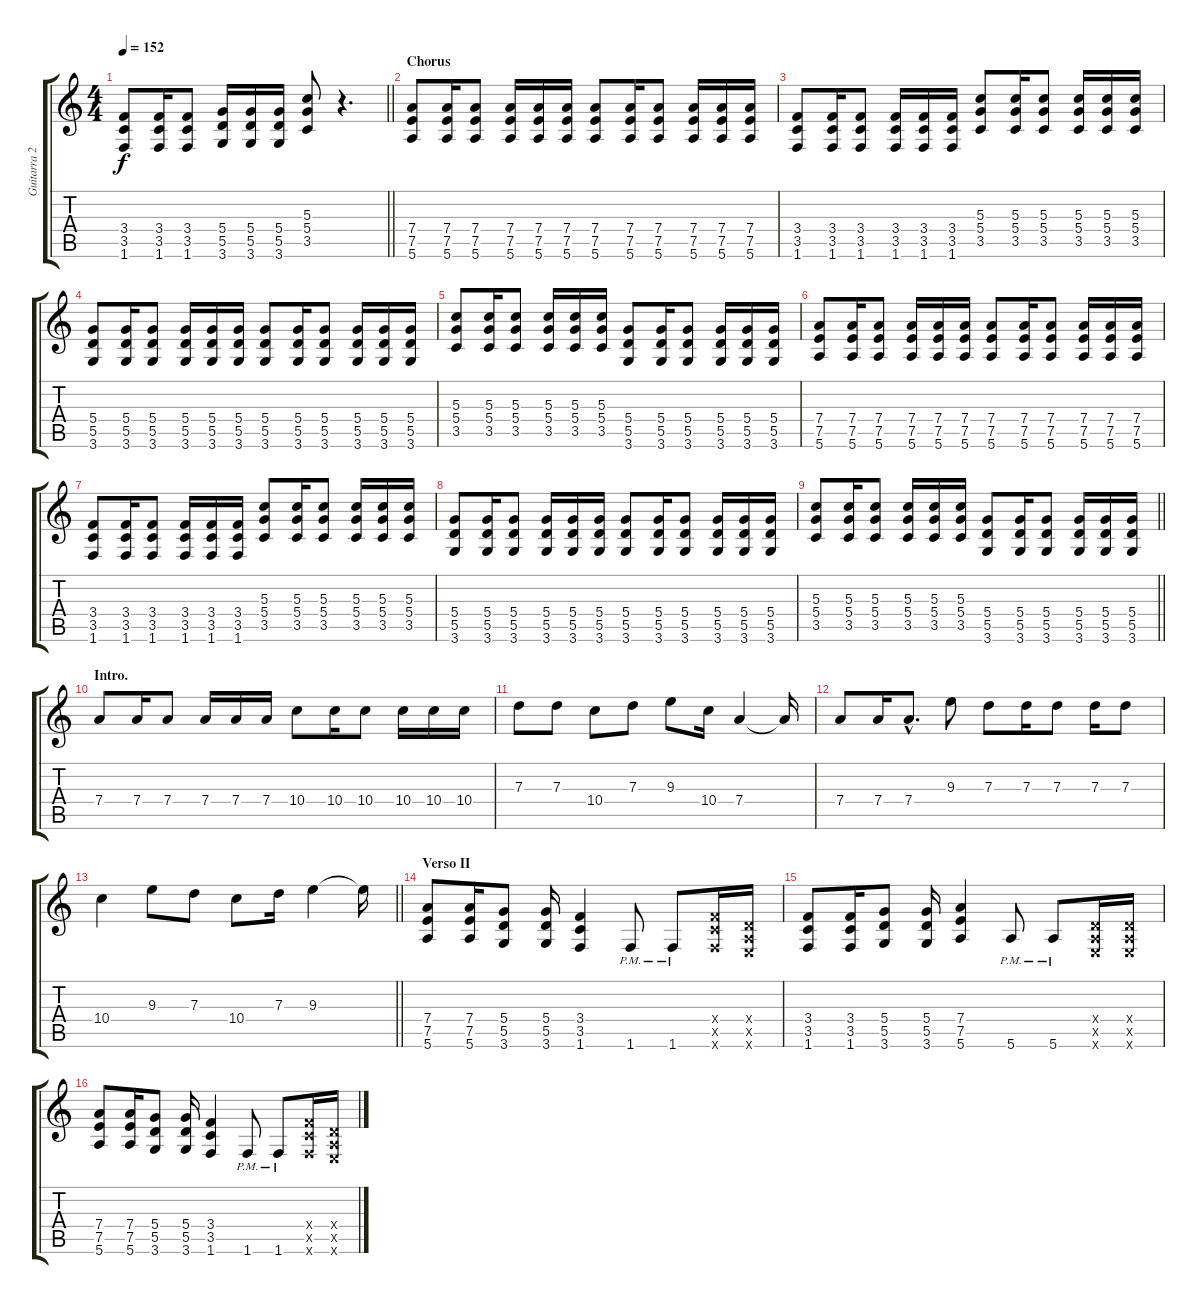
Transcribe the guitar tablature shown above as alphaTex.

\track ("Guitarra 2 - Erik" "Guitarra 2") {instrument distortionguitar}
\staff {score tabs}
\tuning (E4 B3 G3 D3 A2 E2) {hide}
\ts (4 4)
\tempo 152
\clef g2
\barLineRight lightlight
\ks c
(3.4 3.5 1.6).8{dy f} (3.4 3.5 1.6).16 (3.4 3.5 1.6).8 (5.4 5.5 3.6).16 (5.4 5.5 3.6).16 (5.4 5.5 3.6).16 (5.3 5.4 3.5).8 r.4{d} |
\section ("" "Chorus")
(7.4 7.5 5.6).8 (7.4 7.5 5.6).16 (7.4 7.5 5.6).8 (7.4 7.5 5.6).16 (7.4 7.5 5.6).16 (7.4 7.5 5.6).16 (7.4 7.5 5.6).8 (7.4 7.5 5.6).16 (7.4 7.5 5.6).8 (7.4 7.5 5.6).16 (7.4 7.5 5.6).16 (7.4 7.5 5.6).16 |
(3.4 3.5 1.6).8 (3.4 3.5 1.6).16 (3.4 3.5 1.6).8 (3.4 3.5 1.6).16 (3.4 3.5 1.6).16 (3.4 3.5 1.6).16 (5.3 5.4 3.5).8 (5.3 5.4 3.5).16 (5.3 5.4 3.5).8 (5.3 5.4 3.5).16 (5.3 5.4 3.5).16 (5.3 5.4 3.5).16 |
(5.4 5.5 3.6).8 (5.4 5.5 3.6).16 (5.4 5.5 3.6).8 (5.4 5.5 3.6).16 (5.4 5.5 3.6).16 (5.4 5.5 3.6).16 (5.4 5.5 3.6).8 (5.4 5.5 3.6).16 (5.4 5.5 3.6).8 (5.4 5.5 3.6).16 (5.4 5.5 3.6).16 (5.4 5.5 3.6).16 |
(5.3 5.4 3.5).8 (5.3 5.4 3.5).16 (5.3 5.4 3.5).8 (5.3 5.4 3.5).16 (5.3 5.4 3.5).16 (5.3 5.4 3.5).16 (5.4 5.5 3.6).8 (5.4 5.5 3.6).16 (5.4 5.5 3.6).8 (5.4 5.5 3.6).16 (5.4 5.5 3.6).16 (5.4 5.5 3.6).16 |
(7.4 7.5 5.6).8 (7.4 7.5 5.6).16 (7.4 7.5 5.6).8 (7.4 7.5 5.6).16 (7.4 7.5 5.6).16 (7.4 7.5 5.6).16 (7.4 7.5 5.6).8 (7.4 7.5 5.6).16 (7.4 7.5 5.6).8 (7.4 7.5 5.6).16 (7.4 7.5 5.6).16 (7.4 7.5 5.6).16 |
(3.4 3.5 1.6).8 (3.4 3.5 1.6).16 (3.4 3.5 1.6).8 (3.4 3.5 1.6).16 (3.4 3.5 1.6).16 (3.4 3.5 1.6).16 (5.3 5.4 3.5).8 (5.3 5.4 3.5).16 (5.3 5.4 3.5).8 (5.3 5.4 3.5).16 (5.3 5.4 3.5).16 (5.3 5.4 3.5).16 |
(5.4 5.5 3.6).8 (5.4 5.5 3.6).16 (5.4 5.5 3.6).8 (5.4 5.5 3.6).16 (5.4 5.5 3.6).16 (5.4 5.5 3.6).16 (5.4 5.5 3.6).8 (5.4 5.5 3.6).16 (5.4 5.5 3.6).8 (5.4 5.5 3.6).16 (5.4 5.5 3.6).16 (5.4 5.5 3.6).16 |
\barLineRight lightlight
(5.3 5.4 3.5).8 (5.3 5.4 3.5).16 (5.3 5.4 3.5).8 (5.3 5.4 3.5).16 (5.3 5.4 3.5).16 (5.3 5.4 3.5).16 (5.4 5.5 3.6).8 (5.4 5.5 3.6).16 (5.4 5.5 3.6).8 (5.4 5.5 3.6).16 (5.4 5.5 3.6).16 (5.4 5.5 3.6).16 |
\section ("" "Intro.")
7.4.8 7.4.16 7.4.8 7.4.16 7.4.16 7.4.16 10.4.8 10.4.16 10.4.8 10.4.16 10.4.16 10.4.16 |
7.3.8 7.3.8 10.4.8 7.3.8 9.3.8 10.4.16 7.4.4 7.4{t}.16 |
7.4.8 7.4.16 7.4{hac}.8{d} 9.3.8 7.3.8 7.3.16 7.3.8 7.3.16 7.3.8 |
\barLineRight lightlight
10.4.4 9.3.8 7.3.8 10.4.8 7.3.16 9.3.4 9.3{t}.16 |
\section ("" "Verso II")
(7.4 7.5 5.6).8 (7.4 7.5 5.6).16 (5.4 5.5 3.6).8 (5.4 5.5 3.6).16 (3.4 3.5 1.6).4 1.6{pm}.8 1.6{pm}.8 (3.4{x} 3.5{x} 1.6{x}).16 (0.4{x} 0.5{x} 0.6{x}).16 |
(3.4 3.5 1.6).8 (3.4 3.5 1.6).16 (5.4 5.5 3.6).8 (5.4 5.5 3.6).16 (7.4 7.5 5.6).4 5.6{pm}.8 5.6{pm}.8 (0.4{x} 0.5{x} 0.6{x}).16 (0.4{x} 0.5{x} 0.6{x}).16 |
(7.4 7.5 5.6).8 (7.4 7.5 5.6).16 (5.4 5.5 3.6).8 (5.4 5.5 3.6).16 (3.4 3.5 1.6).4 1.6{pm}.8 1.6{pm}.8 (3.4{x} 3.5{x} 1.6{x}).16 (0.4{x} 0.5{x} 0.6{x}).16
